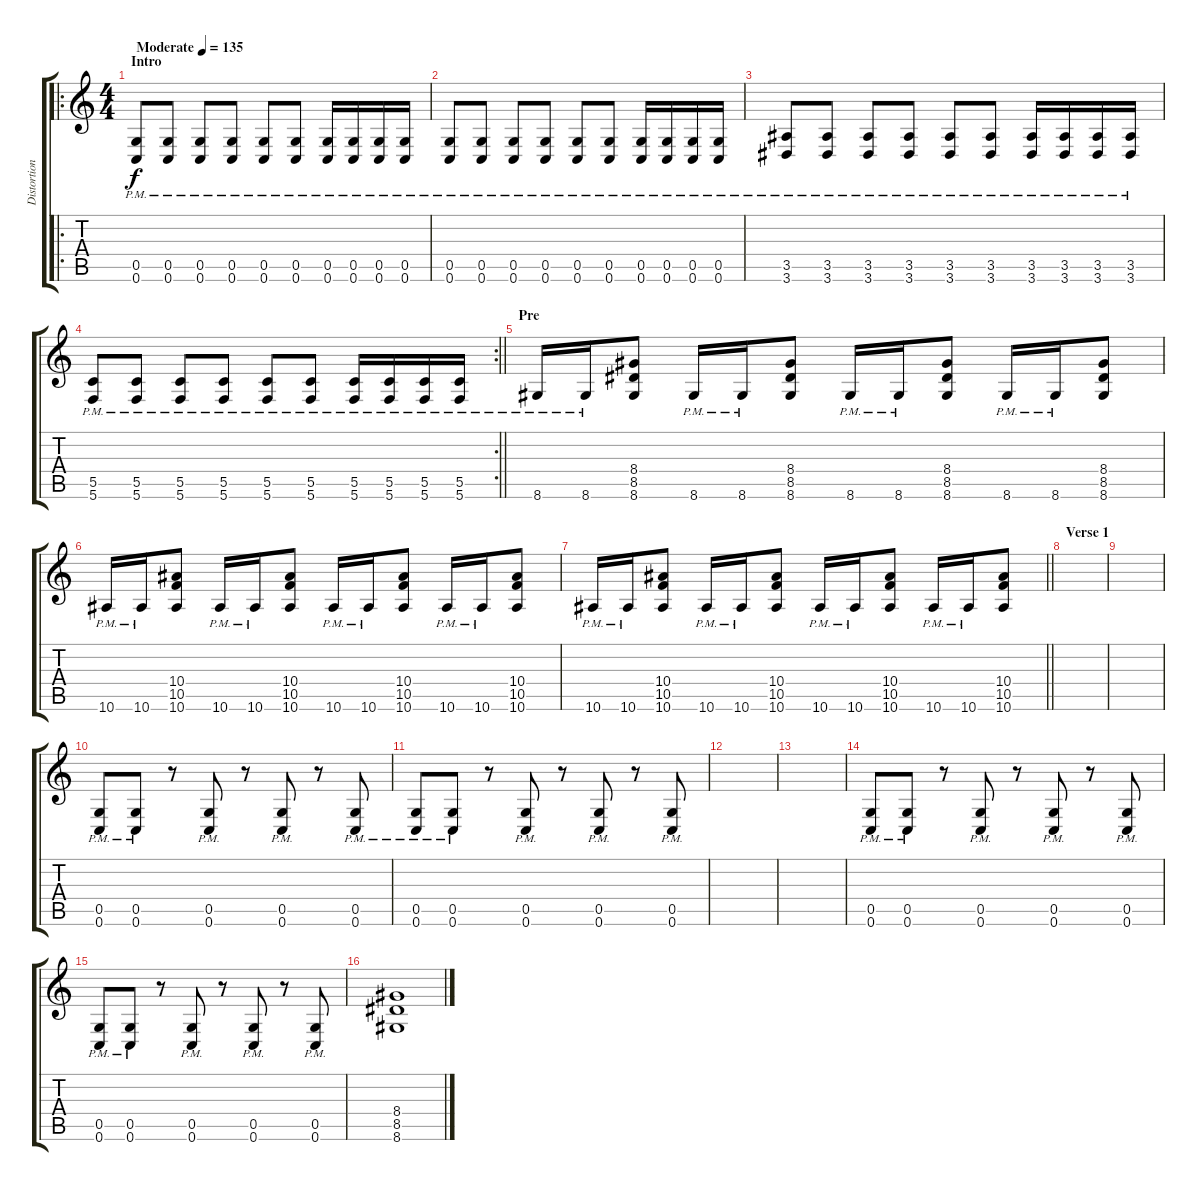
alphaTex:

\track ("Distortion Guitar" "Distortion") {instrument distortionguitar}
\staff {score tabs}
\tuning (D4 A3 F3 C3 G2 C2) {hide}
\ro
\ts (4 4)
\section ("" "Intro")
\tempo (135 "Moderate")
\clef g2
\ks c
(0.5{pm} 0.6{pm}).8{dy f instrument distortionguitar} (0.5{pm} 0.6{pm}).8 (0.5{pm} 0.6{pm}).8 (0.5{pm} 0.6{pm}).8 (0.5{pm} 0.6{pm}).8 (0.5{pm} 0.6{pm}).8 (0.5{pm} 0.6{pm}).16 (0.5{pm} 0.6{pm}).16 (0.5{pm} 0.6{pm}).16 (0.5{pm} 0.6{pm}).16 |
(0.5{pm} 0.6{pm}).8 (0.5{pm} 0.6{pm}).8 (0.5{pm} 0.6{pm}).8 (0.5{pm} 0.6{pm}).8 (0.5{pm} 0.6{pm}).8 (0.5{pm} 0.6{pm}).8 (0.5{pm} 0.6{pm}).16 (0.5{pm} 0.6{pm}).16 (0.5{pm} 0.6{pm}).16 (0.5{pm} 0.6{pm}).16 |
(3.5{pm} 3.6{pm}).8 (3.5{pm} 3.6{pm}).8 (3.5{pm} 3.6{pm}).8 (3.5{pm} 3.6{pm}).8 (3.5{pm} 3.6{pm}).8 (3.5{pm} 3.6{pm}).8 (3.5{pm} 3.6{pm}).16 (3.5{pm} 3.6{pm}).16 (3.5{pm} 3.6{pm}).16 (3.5{pm} 3.6{pm}).16 |
\rc 2
\barLineRight lightlight
(5.5{pm} 5.6{pm}).8 (5.5{pm} 5.6{pm}).8 (5.5{pm} 5.6{pm}).8 (5.5{pm} 5.6{pm}).8 (5.5{pm} 5.6{pm}).8 (5.5{pm} 5.6{pm}).8 (5.5{pm} 5.6{pm}).16 (5.5{pm} 5.6{pm}).16 (5.5{pm} 5.6{pm}).16 (5.5{pm} 5.6{pm}).16 |
\section ("" "Pre")
8.6{pm}.16 8.6{pm}.16 (8.4 8.5 8.6).8 8.6{pm}.16 8.6{pm}.16 (8.4 8.5 8.6).8 8.6{pm}.16 8.6{pm}.16 (8.4 8.5 8.6).8 8.6{pm}.16 8.6{pm}.16 (8.4 8.5 8.6).8 |
10.6{pm}.16 10.6{pm}.16 (10.4 10.5 10.6).8 10.6{pm}.16 10.6{pm}.16 (10.4 10.5 10.6).8 10.6{pm}.16 10.6{pm}.16 (10.4 10.5 10.6).8 10.6{pm}.16 10.6{pm}.16 (10.4 10.5 10.6).8 |
\barLineRight lightlight
10.6{pm}.16 10.6{pm}.16 (10.4 10.5 10.6).8 10.6{pm}.16 10.6{pm}.16 (10.4 10.5 10.6).8 10.6{pm}.16 10.6{pm}.16 (10.4 10.5 10.6).8 10.6{pm}.16 10.6{pm}.16 (10.4 10.5 10.6).8 |
\section ("" "Verse 1")
|
|
(0.5{pm} 0.6{pm}).8 (0.5{pm} 0.6{pm}).8 r.8 (0.5{pm} 0.6{pm}).8 r.8 (0.5{pm} 0.6{pm}).8 r.8 (0.5{pm} 0.6{pm}).8 |
(0.5{pm} 0.6{pm}).8 (0.5{pm} 0.6{pm}).8 r.8 (0.5{pm} 0.6{pm}).8 r.8 (0.5{pm} 0.6{pm}).8 r.8 (0.5{pm} 0.6{pm}).8 |
|
|
(0.5{pm} 0.6{pm}).8 (0.5{pm} 0.6{pm}).8 r.8 (0.5{pm} 0.6{pm}).8 r.8 (0.5{pm} 0.6{pm}).8 r.8 (0.5{pm} 0.6{pm}).8 |
(0.5{pm} 0.6{pm}).8 (0.5{pm} 0.6{pm}).8 r.8 (0.5{pm} 0.6{pm}).8 r.8 (0.5{pm} 0.6{pm}).8 r.8 (0.5{pm} 0.6{pm}).8 |
(8.4 8.5 8.6).1
